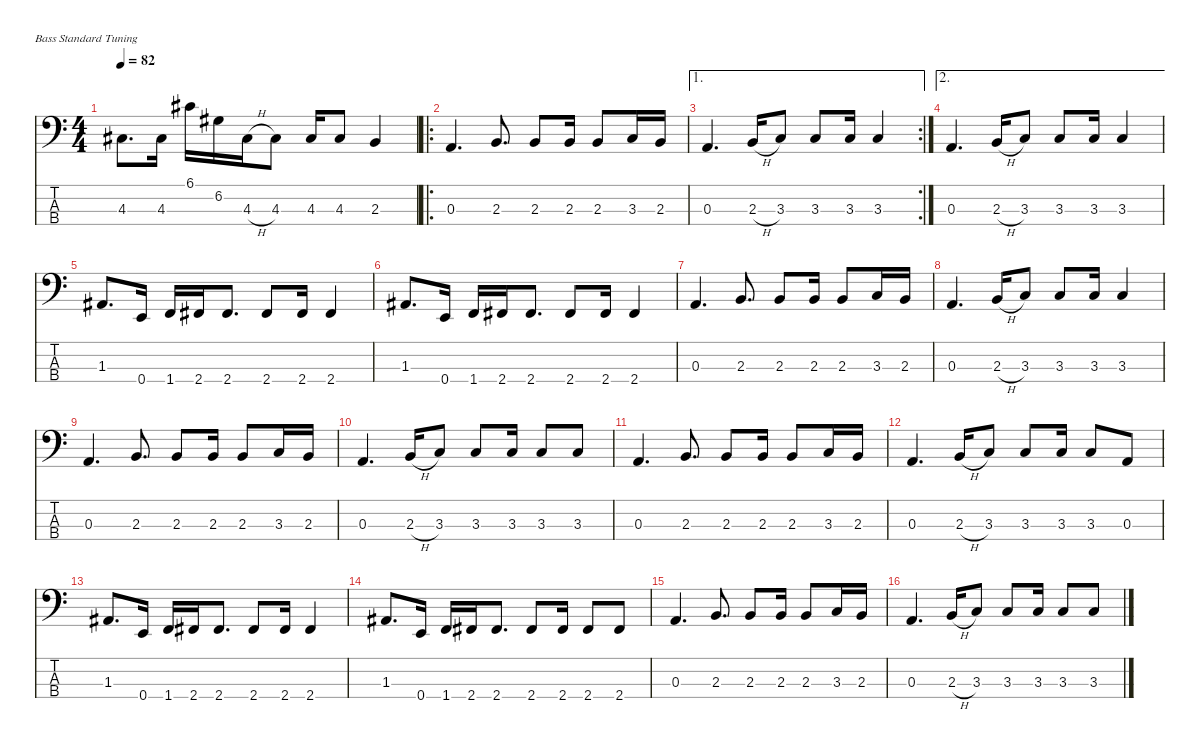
\defaultSystemsLayout 4
\hideDynamics
\bracketExtendMode nobrackets
\singleTrackTrackNamePolicy hidden
\multiTrackTrackNamePolicy hidden
\firstSystemTrackNameMode fullname
\firstSystemTrackNameOrientation horizontal
\otherSystemsTrackNameOrientation horizontal
\track ("Bass" "el.bs.") {instrument electricbassfinger}
\staff {score tabs}
\tuning (G2 D2 A1 E1)
\ts (4 4)
\tempo 82
\clef f4
\ks c
4.3{acc #}.8{d dy f beam Down} 4.3{acc #}.16{beam Down} 6.1{acc #}.16{beam Down} 6.2{acc #}.16{beam Down} 4.3{h acc #}.16{beam Down} 4.3{acc #}.8{dy ff beam Down} 4.3{acc #}.16{dy f beam Up} 4.3{acc #}.8{beam Up} 2.3.4{beam Up} |
\ro
0.3.4{d beam Up} 2.3.8{d beam Up} 2.3.8{beam Up} 2.3.16{beam Up} 2.3.8{beam Up} 3.3.16{beam Up} 2.3.16{beam Up} |
\ae 1
\rc 2
0.3.4{d beam Up} 2.3{h}.16{beam Up} 3.3.8{beam Up} 3.3.8{beam Up} 3.3.16{beam Up} 3.3.4{beam Up} |
\ae 2
0.3.4{d beam Up} 2.3{h}.16{beam Up} 3.3.8{beam Up} 3.3.8{beam Up} 3.3.16{beam Up} 3.3.4{beam Up} |
1.3{acc #}.8{d beam Up} 0.4.16{beam Up} 1.4.16{beam Up} 2.4{acc #}.16{beam Up} 2.4{acc #}.8{d beam Up} 2.4{acc #}.8{beam Up} 2.4{acc #}.16{beam Up} 2.4{acc #}.4{beam Up} |
1.3{acc #}.8{d beam Up} 0.4.16{beam Up} 1.4.16{beam Up} 2.4{acc #}.16{beam Up} 2.4{acc #}.8{d beam Up} 2.4{acc #}.8{beam Up} 2.4{acc #}.16{beam Up} 2.4{acc #}.4{beam Up} |
0.3.4{d beam Up} 2.3.8{d beam Up} 2.3.8{beam Up} 2.3.16{beam Up} 2.3.8{beam Up} 3.3.16{beam Up} 2.3.16{beam Up} |
0.3.4{d beam Up} 2.3{h}.16{beam Up} 3.3.8{beam Up} 3.3.8{beam Up} 3.3.16{beam Up} 3.3.4{beam Up} |
0.3.4{d beam Up} 2.3.8{d beam Up} 2.3.8{beam Up} 2.3.16{beam Up} 2.3.8{beam Up} 3.3.16{beam Up} 2.3.16{beam Up} |
0.3.4{d beam Up} 2.3{h}.16{beam Up} 3.3.8{beam Up} 3.3.8{beam Up} 3.3.16{beam Up} 3.3.8{beam Up} 3.3.8{beam Up} |
0.3.4{d beam Up} 2.3.8{d beam Up} 2.3.8{beam Up} 2.3.16{beam Up} 2.3.8{beam Up} 3.3.16{beam Up} 2.3.16{beam Up} |
0.3.4{d beam Up} 2.3{h}.16{beam Up} 3.3.8{beam Up} 3.3.8{beam Up} 3.3.16{beam Up} 3.3.8{beam Up} 0.3.8{beam Up} |
1.3{acc #}.8{d beam Up} 0.4.16{beam Up} 1.4.16{beam Up} 2.4{acc #}.16{beam Up} 2.4{acc #}.8{d beam Up} 2.4{acc #}.8{beam Up} 2.4{acc #}.16{beam Up} 2.4{acc #}.4{beam Up} |
1.3{acc #}.8{d beam Up} 0.4.16{beam Up} 1.4.16{beam Up} 2.4{acc #}.16{beam Up} 2.4{acc #}.8{d beam Up} 2.4{acc #}.8{beam Up} 2.4{acc #}.16{beam Up} 2.4{acc #}.8{beam Up} 2.4{acc #}.8{beam Up} |
0.3.4{d beam Up} 2.3.8{d beam Up} 2.3.8{beam Up} 2.3.16{beam Up} 2.3.8{beam Up} 3.3.16{beam Up} 2.3.16{beam Up} |
0.3.4{d beam Up} 2.3{h}.16{beam Up} 3.3.8{beam Up} 3.3.8{beam Up} 3.3.16{beam Up} 3.3.8{beam Up} 3.3.8{beam Up}
